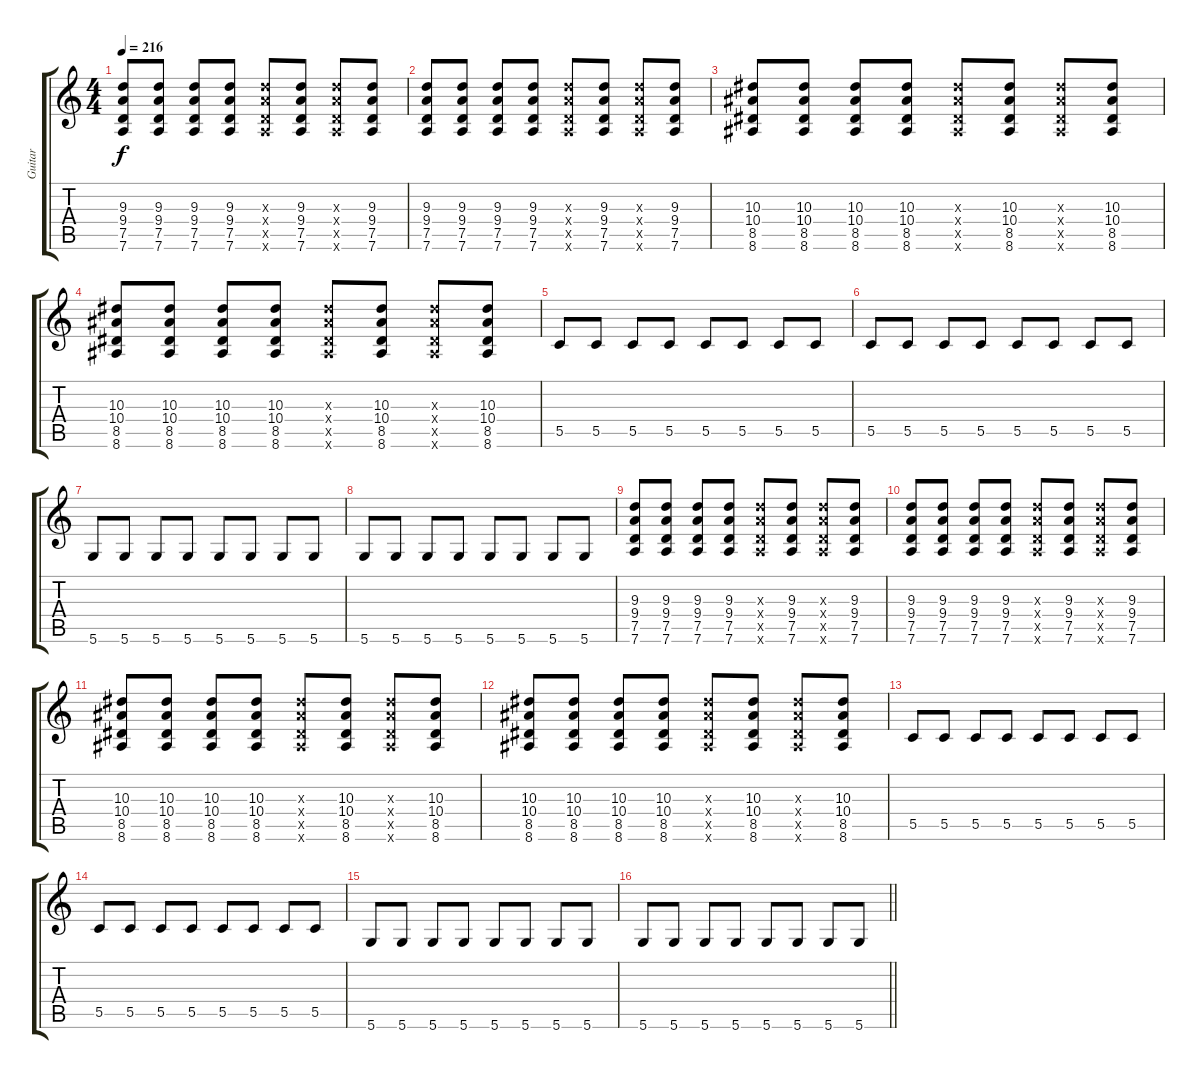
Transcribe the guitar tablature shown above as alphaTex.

\track ("Guitar" "Guitar") {instrument distortionguitar}
\staff {score tabs}
\tuning (D4 A3 F3 C3 G2 D2) {hide}
\ts (4 4)
\tempo 216
\clef g2
\ks c
(9.3 9.4 7.5 7.6).8{dy f} (9.3 9.4 7.5 7.6).8 (9.3 9.4 7.5 7.6).8 (9.3 9.4 7.5 7.6).8 (9.3{x} 9.4{x} 7.5{x} 7.6{x}).8 (9.3 9.4 7.5 7.6).8 (9.3{x} 9.4{x} 7.5{x} 7.6{x}).8 (9.3 9.4 7.5 7.6).8 |
(9.3 9.4 7.5 7.6).8 (9.3 9.4 7.5 7.6).8 (9.3 9.4 7.5 7.6).8 (9.3 9.4 7.5 7.6).8 (9.3{x} 9.4{x} 7.5{x} 7.6{x}).8 (9.3 9.4 7.5 7.6).8 (9.3{x} 9.4{x} 7.5{x} 7.6{x}).8 (9.3 9.4 7.5 7.6).8 |
(10.3 10.4 8.5 8.6).8 (10.3 10.4 8.5 8.6).8 (10.3 10.4 8.5 8.6).8 (10.3 10.4 8.5 8.6).8 (10.3{x} 10.4{x} 8.5{x} 8.6{x}).8 (10.3 10.4 8.5 8.6).8 (10.3{x} 10.4{x} 8.5{x} 8.6{x}).8 (10.3 10.4 8.5 8.6).8 |
(10.3 10.4 8.5 8.6).8 (10.3 10.4 8.5 8.6).8 (10.3 10.4 8.5 8.6).8 (10.3 10.4 8.5 8.6).8 (10.3{x} 10.4{x} 8.5{x} 8.6{x}).8 (10.3 10.4 8.5 8.6).8 (10.3{x} 10.4{x} 8.5{x} 8.6{x}).8 (10.3 10.4 8.5 8.6).8 |
5.5.8 5.5.8 5.5.8 5.5.8 5.5.8 5.5.8 5.5.8 5.5.8 |
5.5.8 5.5.8 5.5.8 5.5.8 5.5.8 5.5.8 5.5.8 5.5.8 |
5.6.8 5.6.8 5.6.8 5.6.8 5.6.8 5.6.8 5.6.8 5.6.8 |
5.6.8 5.6.8 5.6.8 5.6.8 5.6.8 5.6.8 5.6.8 5.6.8 |
(9.3 9.4 7.5 7.6).8 (9.3 9.4 7.5 7.6).8 (9.3 9.4 7.5 7.6).8 (9.3 9.4 7.5 7.6).8 (9.3{x} 9.4{x} 7.5{x} 7.6{x}).8 (9.3 9.4 7.5 7.6).8 (9.3{x} 9.4{x} 7.5{x} 7.6{x}).8 (9.3 9.4 7.5 7.6).8 |
(9.3 9.4 7.5 7.6).8 (9.3 9.4 7.5 7.6).8 (9.3 9.4 7.5 7.6).8 (9.3 9.4 7.5 7.6).8 (9.3{x} 9.4{x} 7.5{x} 7.6{x}).8 (9.3 9.4 7.5 7.6).8 (9.3{x} 9.4{x} 7.5{x} 7.6{x}).8 (9.3 9.4 7.5 7.6).8 |
(10.3 10.4 8.5 8.6).8 (10.3 10.4 8.5 8.6).8 (10.3 10.4 8.5 8.6).8 (10.3 10.4 8.5 8.6).8 (10.3{x} 10.4{x} 8.5{x} 8.6{x}).8 (10.3 10.4 8.5 8.6).8 (10.3{x} 10.4{x} 8.5{x} 8.6{x}).8 (10.3 10.4 8.5 8.6).8 |
(10.3 10.4 8.5 8.6).8 (10.3 10.4 8.5 8.6).8 (10.3 10.4 8.5 8.6).8 (10.3 10.4 8.5 8.6).8 (10.3{x} 10.4{x} 8.5{x} 8.6{x}).8 (10.3 10.4 8.5 8.6).8 (10.3{x} 10.4{x} 8.5{x} 8.6{x}).8 (10.3 10.4 8.5 8.6).8 |
5.5.8 5.5.8 5.5.8 5.5.8 5.5.8 5.5.8 5.5.8 5.5.8 |
5.5.8 5.5.8 5.5.8 5.5.8 5.5.8 5.5.8 5.5.8 5.5.8 |
5.6.8 5.6.8 5.6.8 5.6.8 5.6.8 5.6.8 5.6.8 5.6.8 |
\barLineRight lightlight
5.6.8 5.6.8 5.6.8 5.6.8 5.6.8 5.6.8 5.6.8 5.6.8
